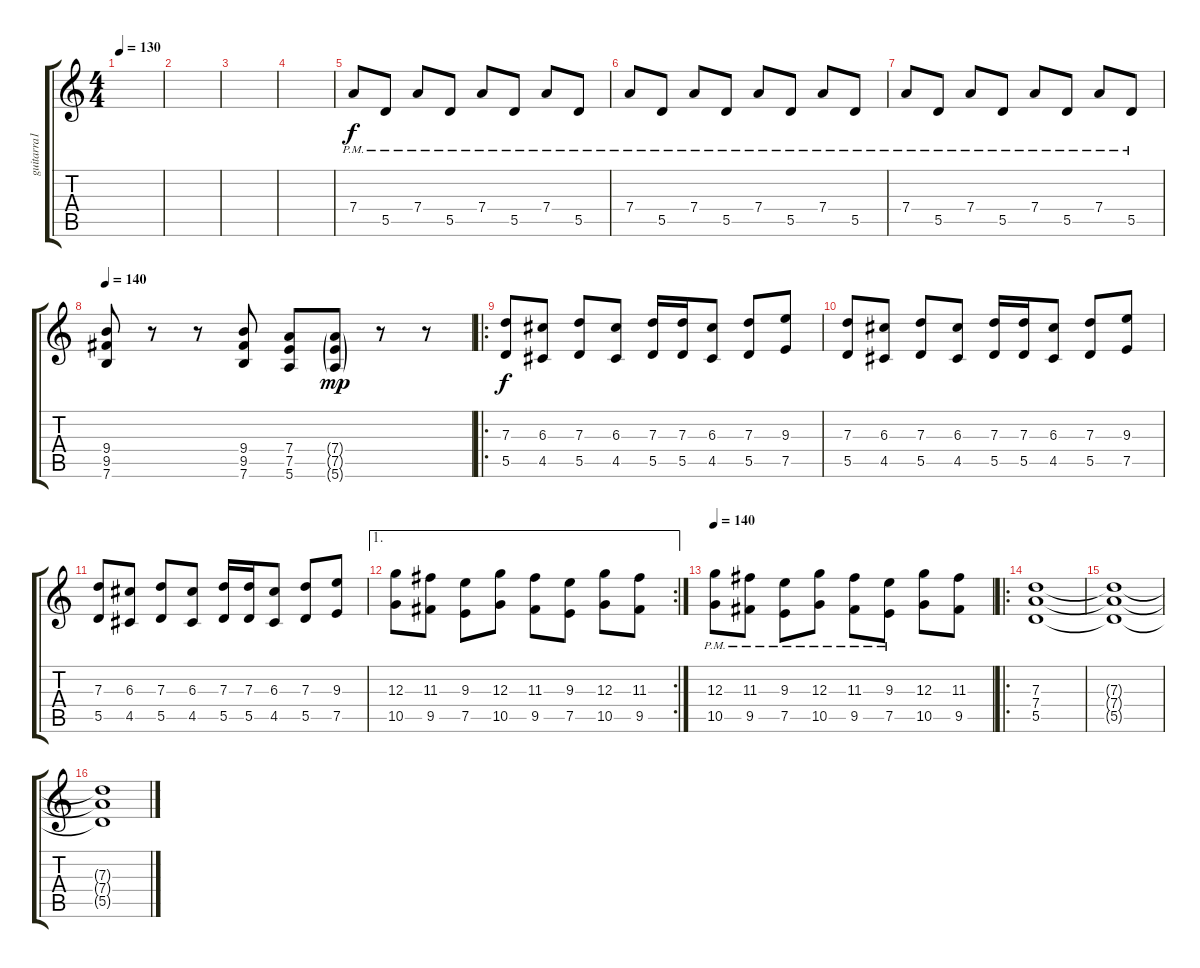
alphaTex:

\track ("guitarra1" "guitarra1") {instrument overdrivenguitar}
\staff {score tabs}
\tuning (E4 B3 G3 D3 A2 E2) {hide}
\ts (4 4)
\tempo 130
\clef g2
\ks c
|
|
|
|
7.4{pm}.8 5.5{pm}.8 7.4{pm}.8 5.5{pm}.8 7.4{pm}.8 5.5{pm}.8 7.4{pm}.8 5.5{pm}.8 |
7.4{pm}.8 5.5{pm}.8 7.4{pm}.8 5.5{pm}.8 7.4{pm}.8 5.5{pm}.8 7.4{pm}.8 5.5{pm}.8 |
7.4{pm}.8 5.5{pm}.8 7.4{pm}.8 5.5{pm}.8 7.4{pm}.8 5.5{pm}.8 7.4{pm}.8 5.5{pm}.8 |
\tempo 145
\tempo 140
(9.4 9.5 7.6).8 r.8 r.8 (9.4 9.5 7.6).8 (7.4 7.5 5.6).8 (7.4{g} 7.5{g} 5.6{g}).8{dy mp} r.8 r.8 |
\ro
(7.3 5.5).8{dy f} (6.3 4.5).8 (7.3 5.5).8 (6.3 4.5).8 (7.3 5.5).16 (7.3 5.5).16 (6.3 4.5).8 (7.3 5.5).8 (9.3 7.5).8 |
(7.3 5.5).8 (6.3 4.5).8 (7.3 5.5).8 (6.3 4.5).8 (7.3 5.5).16 (7.3 5.5).16 (6.3 4.5).8 (7.3 5.5).8 (9.3 7.5).8 |
(7.3 5.5).8 (6.3 4.5).8 (7.3 5.5).8 (6.3 4.5).8 (7.3 5.5).16 (7.3 5.5).16 (6.3 4.5).8 (7.3 5.5).8 (9.3 7.5).8 |
\ae 1
\rc 2
(12.3 10.5).8 (11.3 9.5).8 (9.3 7.5).8 (12.3 10.5).8 (11.3 9.5).8 (9.3 7.5).8 (12.3 10.5).8 (11.3 9.5).8 |
\tempo 140
(12.3{pm} 10.5{pm}).8 (11.3{pm} 9.5{pm}).8 (9.3{pm} 7.5{pm}).8 (12.3{pm} 10.5{pm}).8 (11.3{pm} 9.5{pm}).8 (9.3{pm} 7.5{pm}).8 (12.3 10.5).8 (11.3 9.5).8 |
\ro
(7.3 7.4 5.5).1{volume 0} |
(7.3{t} 7.4{t} 5.5{t}).1 |
(7.3{t} 7.4{t} 5.5{t}).1
